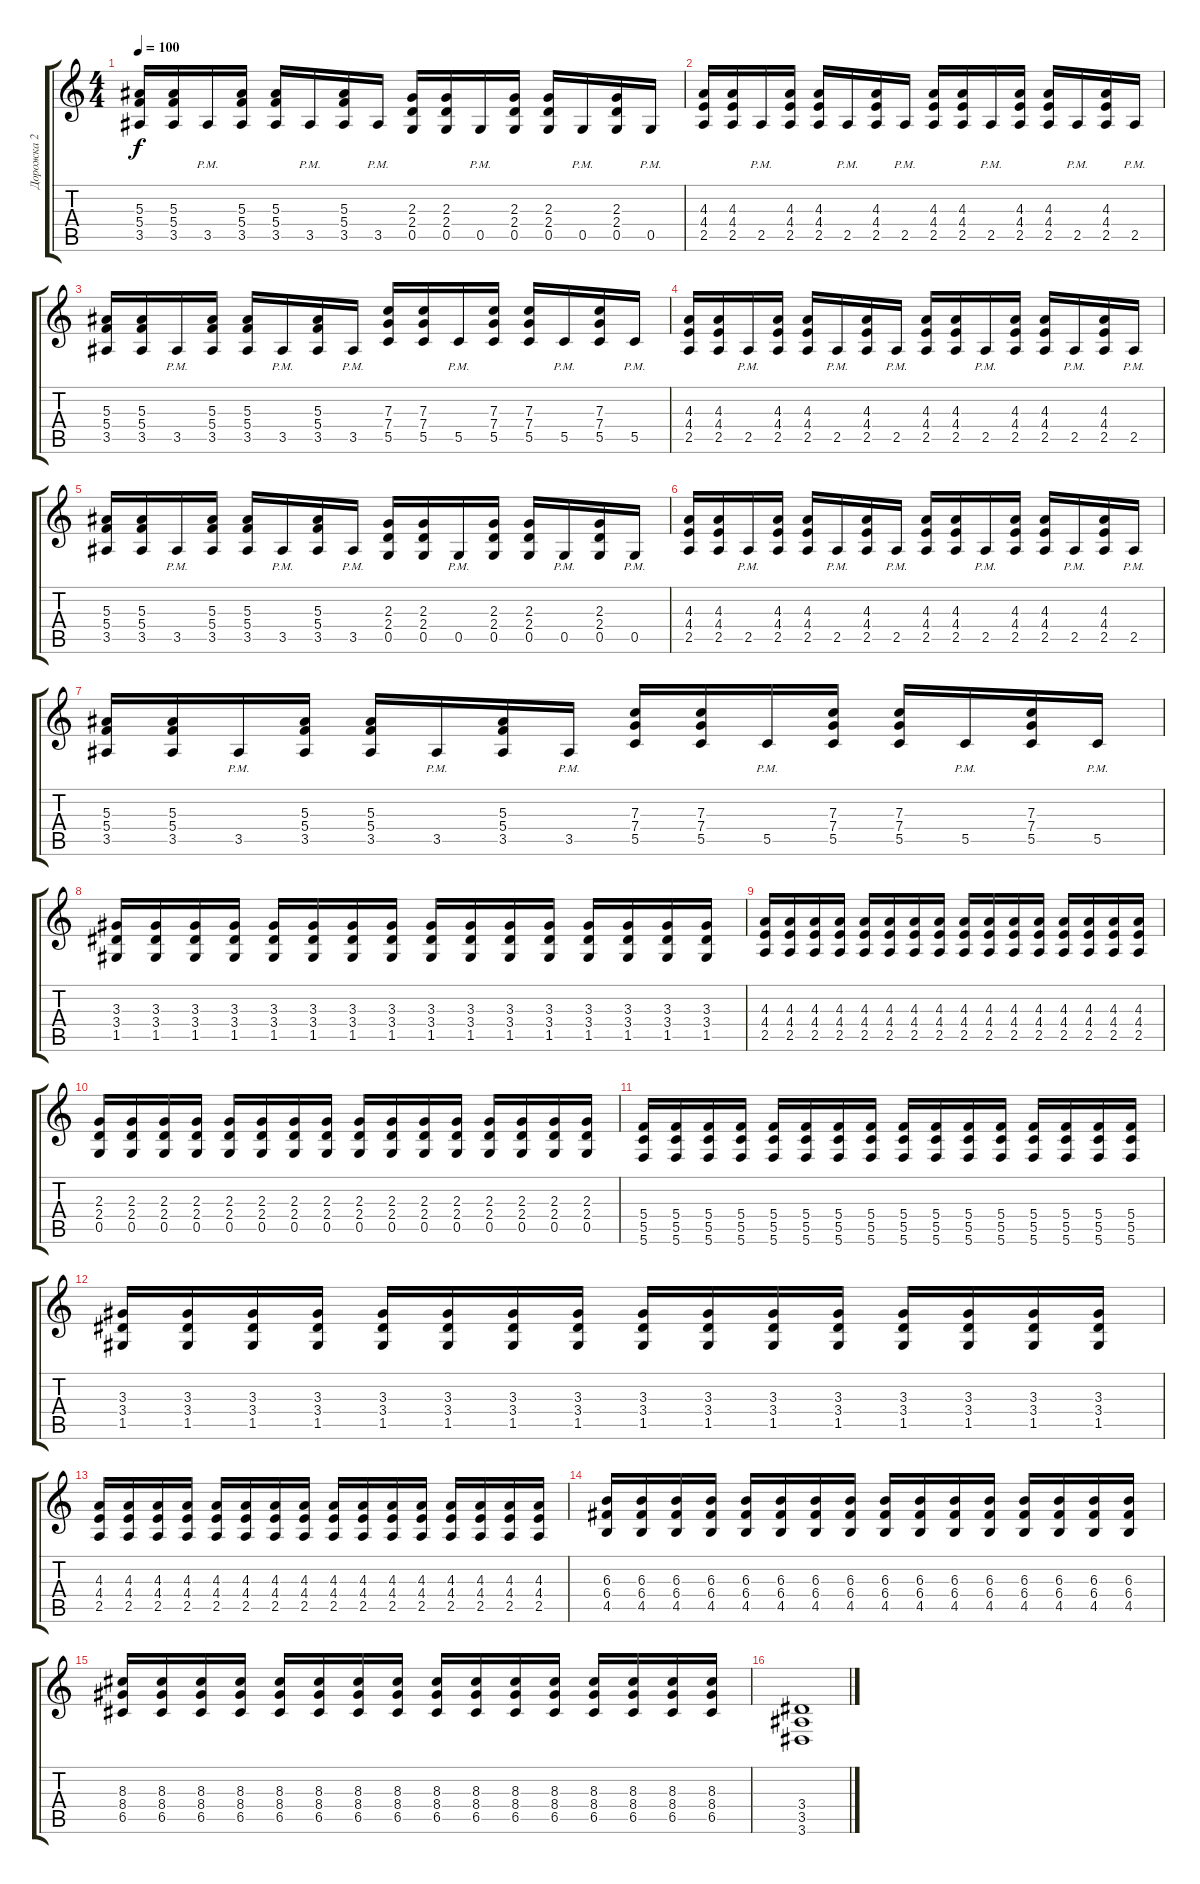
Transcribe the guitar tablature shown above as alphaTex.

\track ("Дорожка 2" "Дорожка 2") {instrument distortionguitar}
\staff {score tabs}
\tuning (D4 A3 F3 C3 G2 C2) {hide}
\ts (4 4)
\tempo 100
\clef g2
\ks c
(5.3 5.4 3.5).16{dy f} (5.3 5.4 3.5).16 3.5{pm}.16 (5.3 5.4 3.5).16 (5.3 5.4 3.5).16 3.5{pm}.16 (5.3 5.4 3.5).16 3.5{pm}.16 (2.3 2.4 0.5).16 (2.3 2.4 0.5).16 0.5{pm}.16 (2.3 2.4 0.5).16 (2.3 2.4 0.5).16 0.5{pm}.16 (2.3 2.4 0.5).16 0.5{pm}.16 |
(4.3 4.4 2.5).16 (4.3 4.4 2.5).16 2.5{pm}.16 (4.3 4.4 2.5).16 (4.3 4.4 2.5).16 2.5{pm}.16 (4.3 4.4 2.5).16 2.5{pm}.16 (4.3 4.4 2.5).16 (4.3 4.4 2.5).16 2.5{pm}.16 (4.3 4.4 2.5).16 (4.3 4.4 2.5).16 2.5{pm}.16 (4.3 4.4 2.5).16 2.5{pm}.16 |
(5.3 5.4 3.5).16 (5.3 5.4 3.5).16 3.5{pm}.16 (5.3 5.4 3.5).16 (5.3 5.4 3.5).16 3.5{pm}.16 (5.3 5.4 3.5).16 3.5{pm}.16 (7.3 7.4 5.5).16 (7.3 7.4 5.5).16 5.5{pm}.16 (7.3 7.4 5.5).16 (7.3 7.4 5.5).16 5.5{pm}.16 (7.3 7.4 5.5).16 5.5{pm}.16 |
(4.3 4.4 2.5).16 (4.3 4.4 2.5).16 2.5{pm}.16 (4.3 4.4 2.5).16 (4.3 4.4 2.5).16 2.5{pm}.16 (4.3 4.4 2.5).16 2.5{pm}.16 (4.3 4.4 2.5).16 (4.3 4.4 2.5).16 2.5{pm}.16 (4.3 4.4 2.5).16 (4.3 4.4 2.5).16 2.5{pm}.16 (4.3 4.4 2.5).16 2.5{pm}.16 |
(5.3 5.4 3.5).16 (5.3 5.4 3.5).16 3.5{pm}.16 (5.3 5.4 3.5).16 (5.3 5.4 3.5).16 3.5{pm}.16 (5.3 5.4 3.5).16 3.5{pm}.16 (2.3 2.4 0.5).16 (2.3 2.4 0.5).16 0.5{pm}.16 (2.3 2.4 0.5).16 (2.3 2.4 0.5).16 0.5{pm}.16 (2.3 2.4 0.5).16 0.5{pm}.16 |
(4.3 4.4 2.5).16 (4.3 4.4 2.5).16 2.5{pm}.16 (4.3 4.4 2.5).16 (4.3 4.4 2.5).16 2.5{pm}.16 (4.3 4.4 2.5).16 2.5{pm}.16 (4.3 4.4 2.5).16 (4.3 4.4 2.5).16 2.5{pm}.16 (4.3 4.4 2.5).16 (4.3 4.4 2.5).16 2.5{pm}.16 (4.3 4.4 2.5).16 2.5{pm}.16 |
(5.3 5.4 3.5).16 (5.3 5.4 3.5).16 3.5{pm}.16 (5.3 5.4 3.5).16 (5.3 5.4 3.5).16 3.5{pm}.16 (5.3 5.4 3.5).16 3.5{pm}.16 (7.3 7.4 5.5).16 (7.3 7.4 5.5).16 5.5{pm}.16 (7.3 7.4 5.5).16 (7.3 7.4 5.5).16 5.5{pm}.16 (7.3 7.4 5.5).16 5.5{pm}.16 |
(3.3 3.4 1.5).16 (3.3 3.4 1.5).16 (3.3 3.4 1.5).16 (3.3 3.4 1.5).16 (3.3 3.4 1.5).16 (3.3 3.4 1.5).16 (3.3 3.4 1.5).16 (3.3 3.4 1.5).16 (3.3 3.4 1.5).16 (3.3 3.4 1.5).16 (3.3 3.4 1.5).16 (3.3 3.4 1.5).16 (3.3 3.4 1.5).16 (3.3 3.4 1.5).16 (3.3 3.4 1.5).16 (3.3 3.4 1.5).16 |
(4.3 4.4 2.5).16 (4.3 4.4 2.5).16 (4.3 4.4 2.5).16 (4.3 4.4 2.5).16 (4.3 4.4 2.5).16 (4.3 4.4 2.5).16 (4.3 4.4 2.5).16 (4.3 4.4 2.5).16 (4.3 4.4 2.5).16 (4.3 4.4 2.5).16 (4.3 4.4 2.5).16 (4.3 4.4 2.5).16 (4.3 4.4 2.5).16 (4.3 4.4 2.5).16 (4.3 4.4 2.5).16 (4.3 4.4 2.5).16 |
(2.3 2.4 0.5).16 (2.3 2.4 0.5).16 (2.3 2.4 0.5).16 (2.3 2.4 0.5).16 (2.3 2.4 0.5).16 (2.3 2.4 0.5).16 (2.3 2.4 0.5).16 (2.3 2.4 0.5).16 (2.3 2.4 0.5).16 (2.3 2.4 0.5).16 (2.3 2.4 0.5).16 (2.3 2.4 0.5).16 (2.3 2.4 0.5).16 (2.3 2.4 0.5).16 (2.3 2.4 0.5).16 (2.3 2.4 0.5).16 |
(5.4 5.5 5.6).16 (5.4 5.5 5.6).16 (5.4 5.5 5.6).16 (5.4 5.5 5.6).16 (5.4 5.5 5.6).16 (5.4 5.5 5.6).16 (5.4 5.5 5.6).16 (5.4 5.5 5.6).16 (5.4 5.5 5.6).16 (5.4 5.5 5.6).16 (5.4 5.5 5.6).16 (5.4 5.5 5.6).16 (5.4 5.5 5.6).16 (5.4 5.5 5.6).16 (5.4 5.5 5.6).16 (5.4 5.5 5.6).16 |
(3.3 3.4 1.5).16 (3.3 3.4 1.5).16 (3.3 3.4 1.5).16 (3.3 3.4 1.5).16 (3.3 3.4 1.5).16 (3.3 3.4 1.5).16 (3.3 3.4 1.5).16 (3.3 3.4 1.5).16 (3.3 3.4 1.5).16 (3.3 3.4 1.5).16 (3.3 3.4 1.5).16 (3.3 3.4 1.5).16 (3.3 3.4 1.5).16 (3.3 3.4 1.5).16 (3.3 3.4 1.5).16 (3.3 3.4 1.5).16 |
(4.3 4.4 2.5).16 (4.3 4.4 2.5).16 (4.3 4.4 2.5).16 (4.3 4.4 2.5).16 (4.3 4.4 2.5).16 (4.3 4.4 2.5).16 (4.3 4.4 2.5).16 (4.3 4.4 2.5).16 (4.3 4.4 2.5).16 (4.3 4.4 2.5).16 (4.3 4.4 2.5).16 (4.3 4.4 2.5).16 (4.3 4.4 2.5).16 (4.3 4.4 2.5).16 (4.3 4.4 2.5).16 (4.3 4.4 2.5).16 |
(6.3 6.4 4.5).16 (6.3 6.4 4.5).16 (6.3 6.4 4.5).16 (6.3 6.4 4.5).16 (6.3 6.4 4.5).16 (6.3 6.4 4.5).16 (6.3 6.4 4.5).16 (6.3 6.4 4.5).16 (6.3 6.4 4.5).16 (6.3 6.4 4.5).16 (6.3 6.4 4.5).16 (6.3 6.4 4.5).16 (6.3 6.4 4.5).16 (6.3 6.4 4.5).16 (6.3 6.4 4.5).16 (6.3 6.4 4.5).16 |
(8.3 8.4 6.5).16 (8.3 8.4 6.5).16 (8.3 8.4 6.5).16 (8.3 8.4 6.5).16 (8.3 8.4 6.5).16 (8.3 8.4 6.5).16 (8.3 8.4 6.5).16 (8.3 8.4 6.5).16 (8.3 8.4 6.5).16 (8.3 8.4 6.5).16 (8.3 8.4 6.5).16 (8.3 8.4 6.5).16 (8.3 8.4 6.5).16 (8.3 8.4 6.5).16 (8.3 8.4 6.5).16 (8.3 8.4 6.5).16 |
(3.4 3.5 3.6).1
